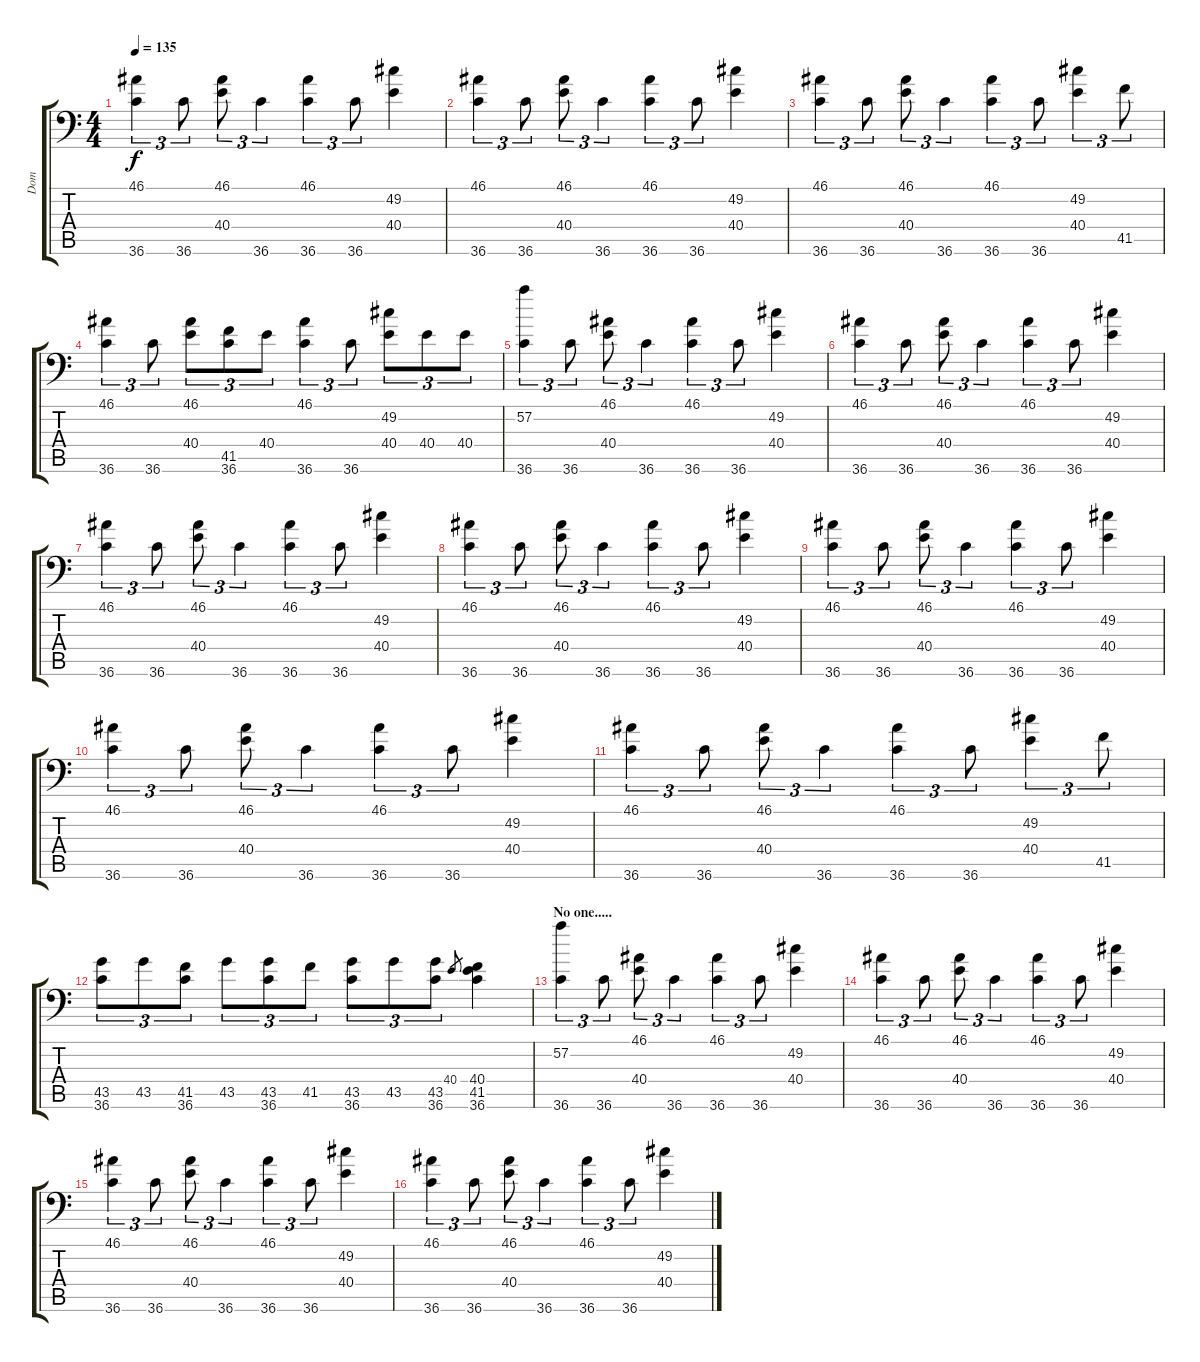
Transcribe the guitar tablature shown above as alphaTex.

\track ("Dom" "Dom") {instrument acousticgrandpiano}
\staff {score tabs}
\tuning (C-1 C-1 C-1 C-1 C-1 C-1) {hide}
\ts (4 4)
\tempo 135
\clef f4
\ks c
(46.1 36.6).4{tu (3 2) dy f} 36.6.8{tu (3 2)} (46.1 40.4).8{tu (3 2)} 36.6.4{tu (3 2)} (46.1 36.6).4{tu (3 2)} 36.6.8{tu (3 2)} (49.2 40.4).4 |
(46.1 36.6).4{tu (3 2)} 36.6.8{tu (3 2)} (46.1 40.4).8{tu (3 2)} 36.6.4{tu (3 2)} (46.1 36.6).4{tu (3 2)} 36.6.8{tu (3 2)} (49.2 40.4).4 |
(46.1 36.6).4{tu (3 2)} 36.6.8{tu (3 2)} (46.1 40.4).8{tu (3 2)} 36.6.4{tu (3 2)} (46.1 36.6).4{tu (3 2)} 36.6.8{tu (3 2)} (49.2 40.4).4{tu (3 2)} 41.5.8{tu (3 2)} |
(46.1 36.6).4{tu (3 2)} 36.6.8{tu (3 2)} (46.1 40.4).8{tu (3 2)} (41.5 36.6).8{tu (3 2)} 40.4.8{tu (3 2)} (46.1 36.6).4{tu (3 2)} 36.6.8{tu (3 2)} (49.2 40.4).8{tu (3 2)} 40.4.8{tu (3 2)} 40.4.8{tu (3 2)} |
(57.2 36.6).4{tu (3 2)} 36.6.8{tu (3 2)} (46.1 40.4).8{tu (3 2)} 36.6.4{tu (3 2)} (46.1 36.6).4{tu (3 2)} 36.6.8{tu (3 2)} (49.2 40.4).4 |
(46.1 36.6).4{tu (3 2)} 36.6.8{tu (3 2)} (46.1 40.4).8{tu (3 2)} 36.6.4{tu (3 2)} (46.1 36.6).4{tu (3 2)} 36.6.8{tu (3 2)} (49.2 40.4).4 |
(46.1 36.6).4{tu (3 2)} 36.6.8{tu (3 2)} (46.1 40.4).8{tu (3 2)} 36.6.4{tu (3 2)} (46.1 36.6).4{tu (3 2)} 36.6.8{tu (3 2)} (49.2 40.4).4 |
(46.1 36.6).4{tu (3 2)} 36.6.8{tu (3 2)} (46.1 40.4).8{tu (3 2)} 36.6.4{tu (3 2)} (46.1 36.6).4{tu (3 2)} 36.6.8{tu (3 2)} (49.2 40.4).4 |
(46.1 36.6).4{tu (3 2)} 36.6.8{tu (3 2)} (46.1 40.4).8{tu (3 2)} 36.6.4{tu (3 2)} (46.1 36.6).4{tu (3 2)} 36.6.8{tu (3 2)} (49.2 40.4).4 |
(46.1 36.6).4{tu (3 2)} 36.6.8{tu (3 2)} (46.1 40.4).8{tu (3 2)} 36.6.4{tu (3 2)} (46.1 36.6).4{tu (3 2)} 36.6.8{tu (3 2)} (49.2 40.4).4 |
(46.1 36.6).4{tu (3 2)} 36.6.8{tu (3 2)} (46.1 40.4).8{tu (3 2)} 36.6.4{tu (3 2)} (46.1 36.6).4{tu (3 2)} 36.6.8{tu (3 2)} (49.2 40.4).4{tu (3 2)} 41.5.8{tu (3 2)} |
(43.5 36.6).8{tu (3 2)} 43.5.8{tu (3 2)} (41.5 36.6).8{tu (3 2)} 43.5.8{tu (3 2)} (43.5 36.6).8{tu (3 2)} 41.5.8{tu (3 2)} (43.5 36.6).8{tu (3 2)} 43.5.8{tu (3 2)} (43.5 36.6).8{tu (3 2)} 40.4.8{gr} (40.4 41.5 36.6).4 |
\section ("" "No one.....")
(57.2 36.6).4{tu (3 2)} 36.6.8{tu (3 2)} (46.1 40.4).8{tu (3 2)} 36.6.4{tu (3 2)} (46.1 36.6).4{tu (3 2)} 36.6.8{tu (3 2)} (49.2 40.4).4 |
(46.1 36.6).4{tu (3 2)} 36.6.8{tu (3 2)} (46.1 40.4).8{tu (3 2)} 36.6.4{tu (3 2)} (46.1 36.6).4{tu (3 2)} 36.6.8{tu (3 2)} (49.2 40.4).4 |
(46.1 36.6).4{tu (3 2)} 36.6.8{tu (3 2)} (46.1 40.4).8{tu (3 2)} 36.6.4{tu (3 2)} (46.1 36.6).4{tu (3 2)} 36.6.8{tu (3 2)} (49.2 40.4).4 |
(46.1 36.6).4{tu (3 2)} 36.6.8{tu (3 2)} (46.1 40.4).8{tu (3 2)} 36.6.4{tu (3 2)} (46.1 36.6).4{tu (3 2)} 36.6.8{tu (3 2)} (49.2 40.4).4
